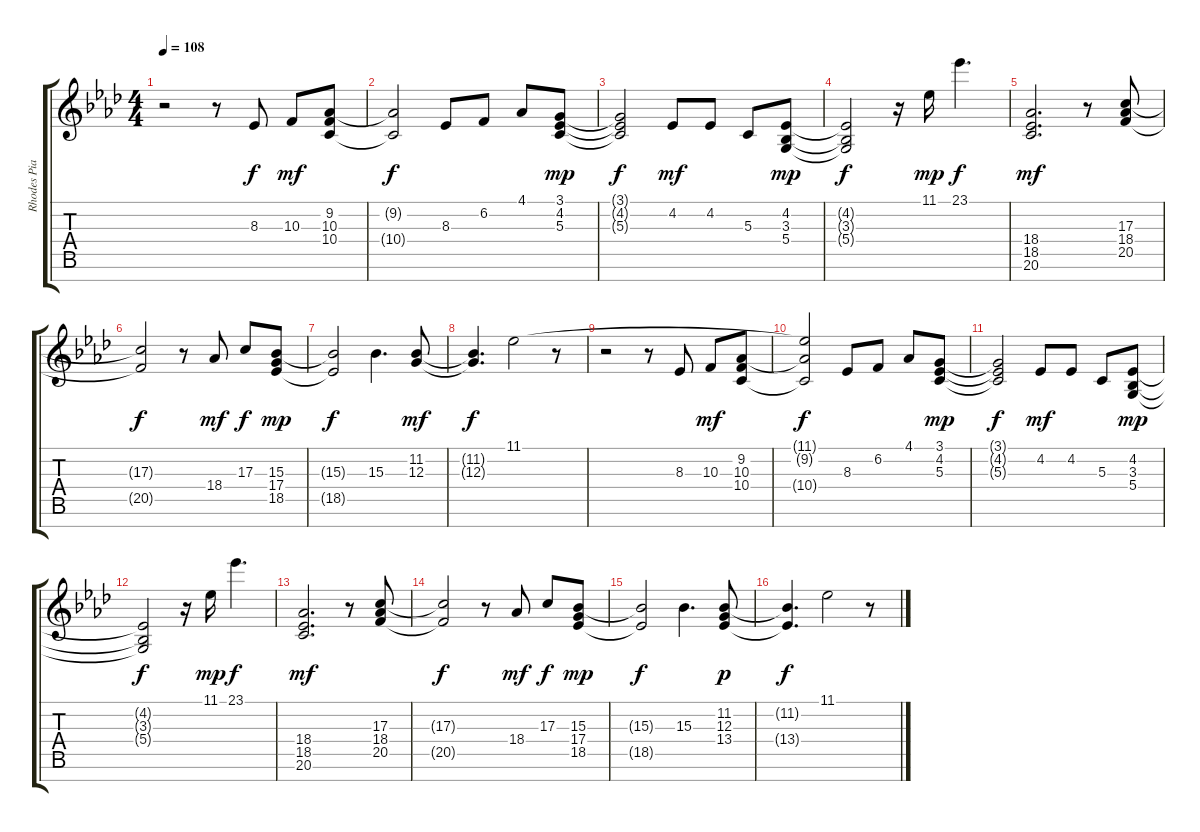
\track ("Rhodes Piano" "Rhodes Pia") {instrument electricpiano1}
\staff {score tabs}
\tuning (E4 B3 G3 D3 A2 E2 B1) {hide}
\ts (4 4)
\tempo 108
\clef g2
\ks ab
r.2{dy f} r.8 8.3.8 10.3.8{dy mf} (9.2 10.3 10.4).8 |
(9.2{t} 10.4{t}).2{dy f} 8.3.8 6.2.8 4.1.8 (3.1 4.2 5.3).8{dy mp} |
(3.1{t} 4.2{t} 5.3{t}).2{dy f} 4.2.8{dy mf} 4.2.8 5.3.8 (4.2 3.3 5.4).8{dy mp} |
(4.2{t} 3.3{t} 5.4{t}).2{dy f} r.16 11.1.16{dy mp} 23.1.4{d dy f} |
(18.4 18.5 20.6).2{d dy mf} r.8 (17.3 18.4 20.5).8 |
(17.3{t} 20.5{t}).2{dy f} r.8 18.4.8{dy mf} 17.3.8{dy f} (15.3 17.4 18.5).8{dy mp} |
(15.3{t} 18.5{t}).2{dy f} 15.3.4{d} (11.2 12.3).8{dy mf} |
(11.2{t} 12.3{t}).4{d dy f} 11.1.2 r.8 |
r.2 r.8 8.3.8 10.3.8{dy mf} (9.2 10.3 10.4).8 |
(11.1{t} 9.2{t} 10.4{t}).2{dy f} 8.3.8 6.2.8 4.1.8 (3.1 4.2 5.3).8{dy mp} |
(3.1{t} 4.2{t} 5.3{t}).2{dy f} 4.2.8{dy mf} 4.2.8 5.3.8 (4.2 3.3 5.4).8{dy mp} |
(4.2{t} 3.3{t} 5.4{t}).2{dy f} r.16 11.1.16{dy mp} 23.1.4{d dy f} |
(18.4 18.5 20.6).2{d dy mf} r.8 (17.3 18.4 20.5).8 |
(17.3{t} 20.5{t}).2{dy f} r.8 18.4.8{dy mf} 17.3.8{dy f} (15.3 17.4 18.5).8{dy mp} |
(15.3{t} 18.5{t}).2{dy f} 15.3.4{d} (11.2 12.3 13.4).8{dy p} |
(11.2{t} 13.4{t}).4{d dy f} 11.1.2 r.8
